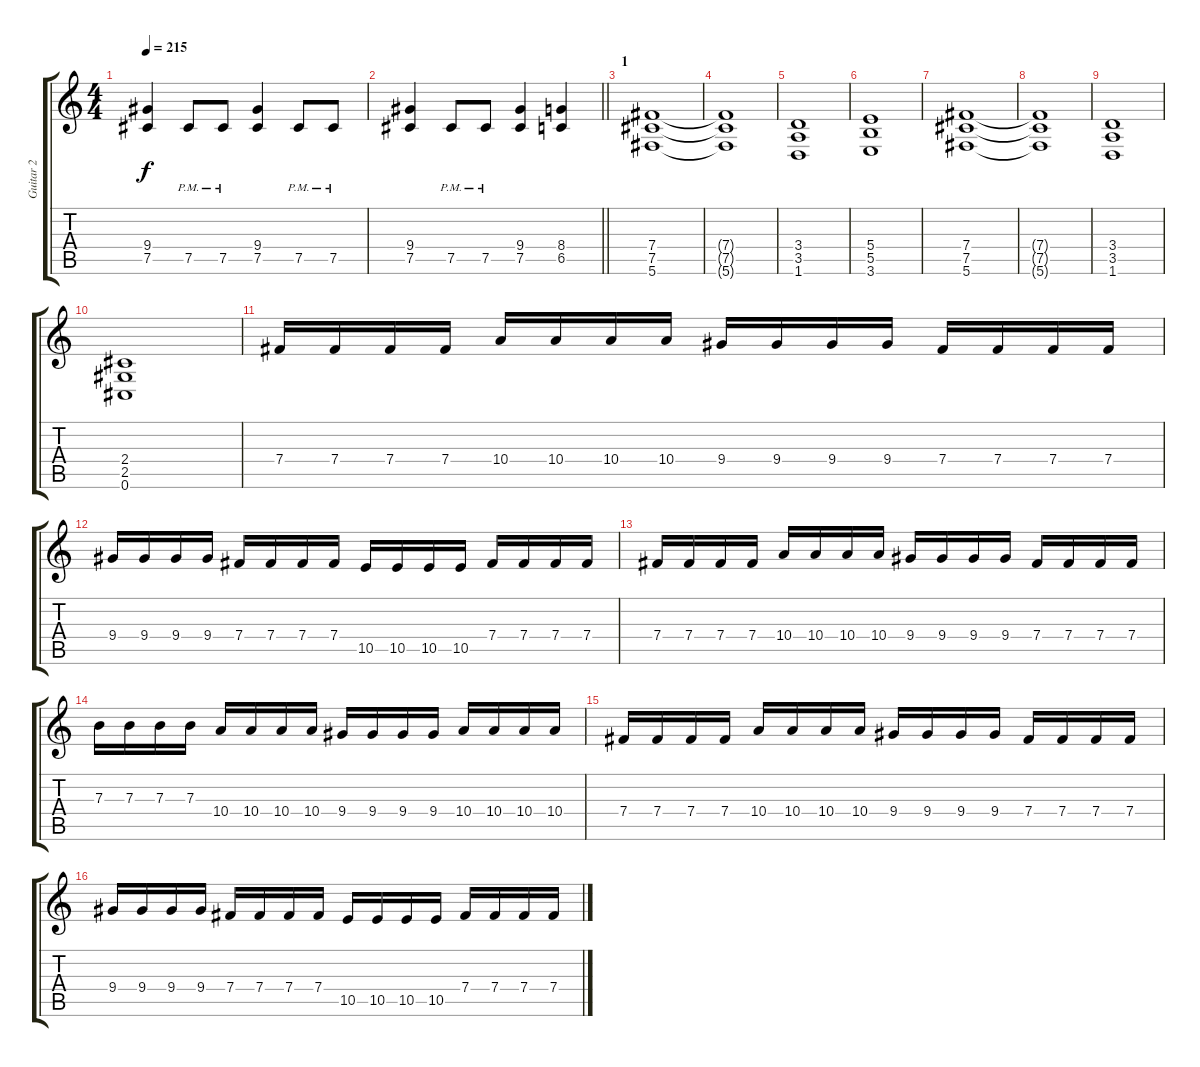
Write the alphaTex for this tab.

\track ("Guitar 2" "Guitar 2") {instrument distortionguitar}
\staff {score tabs}
\tuning (Db4 Ab3 E3 B2 Gb2 Db2) {hide}
\ts (4 4)
\tempo 215
\clef g2
\ks c
(9.4 7.5).4{dy f} 7.5{pm}.8 7.5{pm}.8 (9.4 7.5).4 7.5{pm}.8 7.5{pm}.8 |
\barLineRight lightlight
(9.4 7.5).4 7.5{pm}.8 7.5{pm}.8 (9.4 7.5).4 (8.4 6.5).4 |
\section ("" "1")
(7.4 7.5 5.6).1 |
(7.4{t} 7.5{t} 5.6{t}).1 |
(3.4 3.5 1.6).1 |
(5.4 5.5 3.6).1 |
(7.4 7.5 5.6).1 |
(7.4{t} 7.5{t} 5.6{t}).1 |
(3.4 3.5 1.6).1 |
(2.4 2.5 0.6).1 |
7.4.16 7.4.16 7.4.16 7.4.16 10.4.16 10.4.16 10.4.16 10.4.16 9.4.16 9.4.16 9.4.16 9.4.16 7.4.16 7.4.16 7.4.16 7.4.16 |
9.4.16 9.4.16 9.4.16 9.4.16 7.4.16 7.4.16 7.4.16 7.4.16 10.5.16 10.5.16 10.5.16 10.5.16 7.4.16 7.4.16 7.4.16 7.4.16 |
7.4.16 7.4.16 7.4.16 7.4.16 10.4.16 10.4.16 10.4.16 10.4.16 9.4.16 9.4.16 9.4.16 9.4.16 7.4.16 7.4.16 7.4.16 7.4.16 |
7.3.16 7.3.16 7.3.16 7.3.16 10.4.16 10.4.16 10.4.16 10.4.16 9.4.16 9.4.16 9.4.16 9.4.16 10.4.16 10.4.16 10.4.16 10.4.16 |
7.4.16 7.4.16 7.4.16 7.4.16 10.4.16 10.4.16 10.4.16 10.4.16 9.4.16 9.4.16 9.4.16 9.4.16 7.4.16 7.4.16 7.4.16 7.4.16 |
9.4.16 9.4.16 9.4.16 9.4.16 7.4.16 7.4.16 7.4.16 7.4.16 10.5.16 10.5.16 10.5.16 10.5.16 7.4.16 7.4.16 7.4.16 7.4.16
